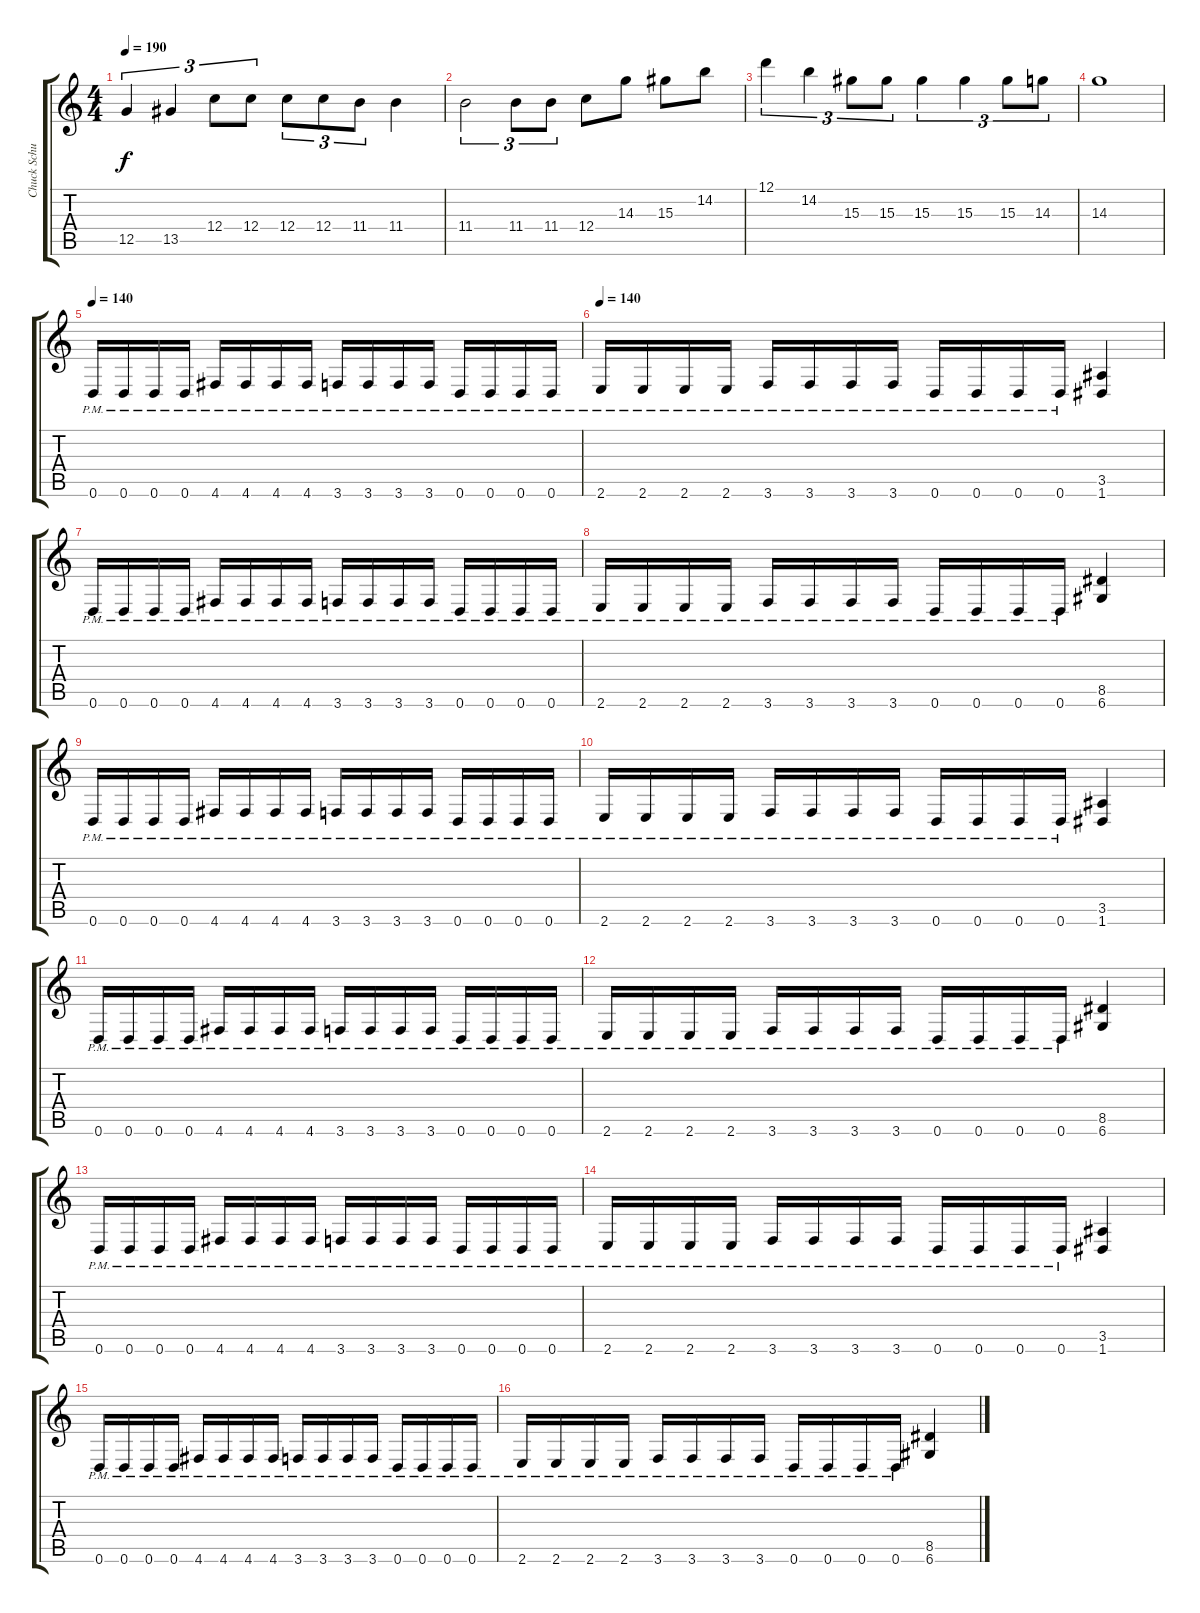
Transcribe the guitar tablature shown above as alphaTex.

\track ("Chuck Schuldiner" "Chuck Schu") {instrument distortionguitar}
\staff {score tabs}
\tuning (D4 A3 F3 C3 G2 D2) {hide}
\ts (4 4)
\tempo 190
\clef g2
\ks c
12.5.4{tu (3 2) dy f} 13.5.4{tu (3 2)} 12.4.8{tu (3 2)} 12.4.8{tu (3 2)} 12.4.8{tu (3 2)} 12.4.8{tu (3 2)} 11.4.8{tu (3 2)} 11.4.4 |
11.4.2{tu (3 2)} 11.4.8{tu (3 2)} 11.4.8{tu (3 2)} 12.4.8 14.3.8 15.3.8 14.2.8 |
12.1.4{tu (3 2)} 14.2.4{tu (3 2)} 15.3.8{tu (3 2)} 15.3.8{tu (3 2)} 15.3.4{tu (3 2)} 15.3.4{tu (3 2)} 15.3.8{tu (3 2)} 14.3.8{tu (3 2)} |
14.3.1 |
\tempo 140
0.6{pm}.16 0.6{pm}.16 0.6{pm}.16 0.6{pm}.16 4.6{pm}.16 4.6{pm}.16 4.6{pm}.16 4.6{pm}.16 3.6{pm}.16 3.6{pm}.16 3.6{pm}.16 3.6{pm}.16 0.6{pm}.16 0.6{pm}.16 0.6{pm}.16 0.6{pm}.16 |
\tempo 140
2.6{pm}.16 2.6{pm}.16 2.6{pm}.16 2.6{pm}.16 3.6{pm}.16 3.6{pm}.16 3.6{pm}.16 3.6{pm}.16 0.6{pm}.16 0.6{pm}.16 0.6{pm}.16 0.6{pm}.16 (3.5 1.6).4 |
0.6{pm}.16 0.6{pm}.16 0.6{pm}.16 0.6{pm}.16 4.6{pm}.16 4.6{pm}.16 4.6{pm}.16 4.6{pm}.16 3.6{pm}.16 3.6{pm}.16 3.6{pm}.16 3.6{pm}.16 0.6{pm}.16 0.6{pm}.16 0.6{pm}.16 0.6{pm}.16 |
2.6{pm}.16 2.6{pm}.16 2.6{pm}.16 2.6{pm}.16 3.6{pm}.16 3.6{pm}.16 3.6{pm}.16 3.6{pm}.16 0.6{pm}.16 0.6{pm}.16 0.6{pm}.16 0.6{pm}.16 (8.5 6.6).4 |
0.6{pm}.16 0.6{pm}.16 0.6{pm}.16 0.6{pm}.16 4.6{pm}.16 4.6{pm}.16 4.6{pm}.16 4.6{pm}.16 3.6{pm}.16 3.6{pm}.16 3.6{pm}.16 3.6{pm}.16 0.6{pm}.16 0.6{pm}.16 0.6{pm}.16 0.6{pm}.16 |
2.6{pm}.16 2.6{pm}.16 2.6{pm}.16 2.6{pm}.16 3.6{pm}.16 3.6{pm}.16 3.6{pm}.16 3.6{pm}.16 0.6{pm}.16 0.6{pm}.16 0.6{pm}.16 0.6{pm}.16 (3.5 1.6).4 |
0.6{pm}.16 0.6{pm}.16 0.6{pm}.16 0.6{pm}.16 4.6{pm}.16 4.6{pm}.16 4.6{pm}.16 4.6{pm}.16 3.6{pm}.16 3.6{pm}.16 3.6{pm}.16 3.6{pm}.16 0.6{pm}.16 0.6{pm}.16 0.6{pm}.16 0.6{pm}.16 |
2.6{pm}.16 2.6{pm}.16 2.6{pm}.16 2.6{pm}.16 3.6{pm}.16 3.6{pm}.16 3.6{pm}.16 3.6{pm}.16 0.6{pm}.16 0.6{pm}.16 0.6{pm}.16 0.6{pm}.16 (8.5 6.6).4 |
0.6{pm}.16 0.6{pm}.16 0.6{pm}.16 0.6{pm}.16 4.6{pm}.16 4.6{pm}.16 4.6{pm}.16 4.6{pm}.16 3.6{pm}.16 3.6{pm}.16 3.6{pm}.16 3.6{pm}.16 0.6{pm}.16 0.6{pm}.16 0.6{pm}.16 0.6{pm}.16 |
2.6{pm}.16 2.6{pm}.16 2.6{pm}.16 2.6{pm}.16 3.6{pm}.16 3.6{pm}.16 3.6{pm}.16 3.6{pm}.16 0.6{pm}.16 0.6{pm}.16 0.6{pm}.16 0.6{pm}.16 (3.5 1.6).4 |
0.6{pm}.16 0.6{pm}.16 0.6{pm}.16 0.6{pm}.16 4.6{pm}.16 4.6{pm}.16 4.6{pm}.16 4.6{pm}.16 3.6{pm}.16 3.6{pm}.16 3.6{pm}.16 3.6{pm}.16 0.6{pm}.16 0.6{pm}.16 0.6{pm}.16 0.6{pm}.16 |
2.6{pm}.16 2.6{pm}.16 2.6{pm}.16 2.6{pm}.16 3.6{pm}.16 3.6{pm}.16 3.6{pm}.16 3.6{pm}.16 0.6{pm}.16 0.6{pm}.16 0.6{pm}.16 0.6{pm}.16 (8.5 6.6).4
